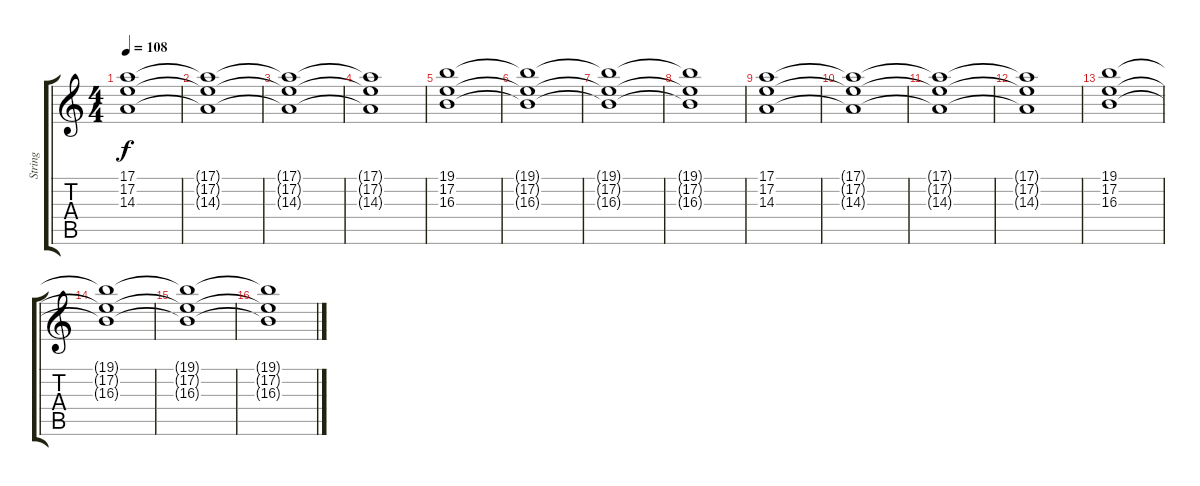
\track ("String" "String") {instrument stringensemble1}
\staff {score tabs}
\tuning (E4 B3 G3 D3 A2 E2) {hide}
\ts (4 4)
\tempo 108
\clef g2
\ks c
(17.1 17.2 14.3).1{dy f} |
(17.1{t} 17.2{t} 14.3{t}).1 |
(17.1{t} 17.2{t} 14.3{t}).1 |
(17.1{t} 17.2{t} 14.3{t}).1 |
(19.1 17.2 16.3).1 |
(19.1{t} 17.2{t} 16.3{t}).1 |
(19.1{t} 17.2{t} 16.3{t}).1 |
(19.1{t} 17.2{t} 16.3{t}).1 |
(17.1 17.2 14.3).1 |
(17.1{t} 17.2{t} 14.3{t}).1 |
(17.1{t} 17.2{t} 14.3{t}).1 |
(17.1{t} 17.2{t} 14.3{t}).1 |
(19.1 17.2 16.3).1 |
(19.1{t} 17.2{t} 16.3{t}).1 |
(19.1{t} 17.2{t} 16.3{t}).1 |
(19.1{t} 17.2{t} 16.3{t}).1
